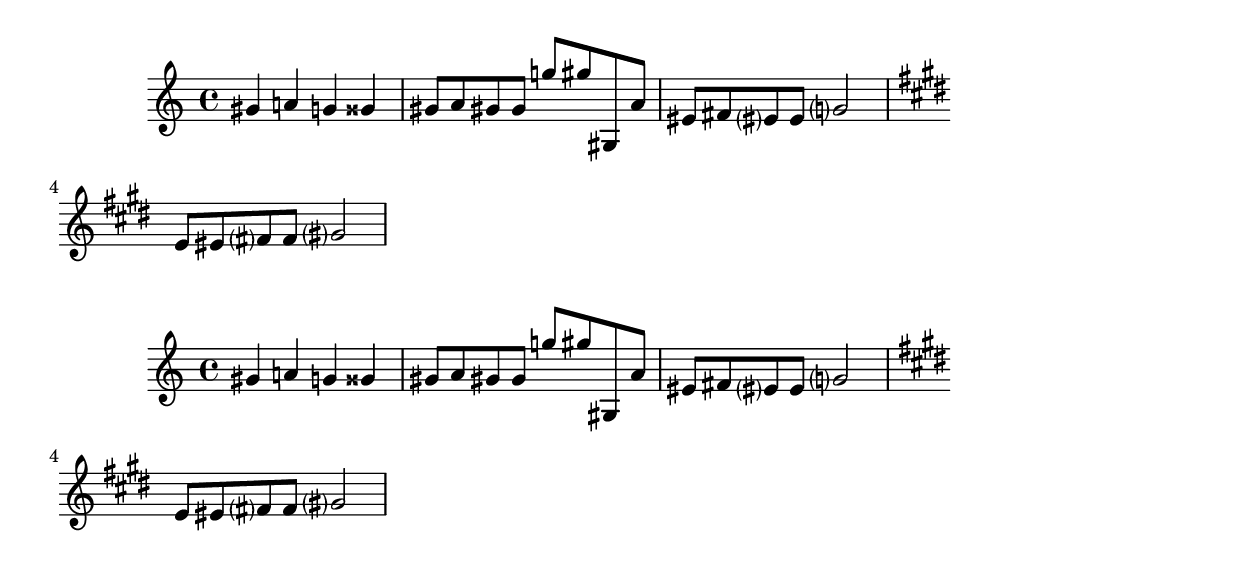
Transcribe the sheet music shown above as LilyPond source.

\version "2.11.57"
\header {

texidoc = "Several automatic accidental rules
aim to reproduce contemporary music notation
practices:
@itemize
@item
'dodecaphonic style prints accidentals on every
note (including naturals)
@item
'neo-modern style prints accidentals on every note
(not including naturals), except when a note is
immediately repeated
@item
'neo-modern-cautionary style acts like neo-modern,
adding cautionary parentheses around accidentals.
@end itemize

Both scores should show the same accidentals.
"

}

\layout { ragged-right = ##t }

\score {
  \relative c'' {
    #(set-accidental-style 'dodecaphonic)
    gis4 a g gisis
    #(set-accidental-style 'neo-modern)
    gis8 a gis gis g' gis gis,, a'
    #(set-accidental-style 'neo-modern-cautionary)
    eis fis eis eis g2
    #(set-accidental-style 'teaching)
    \key e \major
    e8 eis fis fis gis2
  }
}

\score {
  \relative c'' {
    \set Staff.autoAccidentals = #'()
    \set Staff.autoCautionaries = #'()
    gis!4 a! g! gisis!
    gis!8 a gis! gis g'! gis! gis,,! a'
    eis! fis! eis? eis g?2
    \key e \major
    e8 eis! fis? fis gis?2
  }
}
